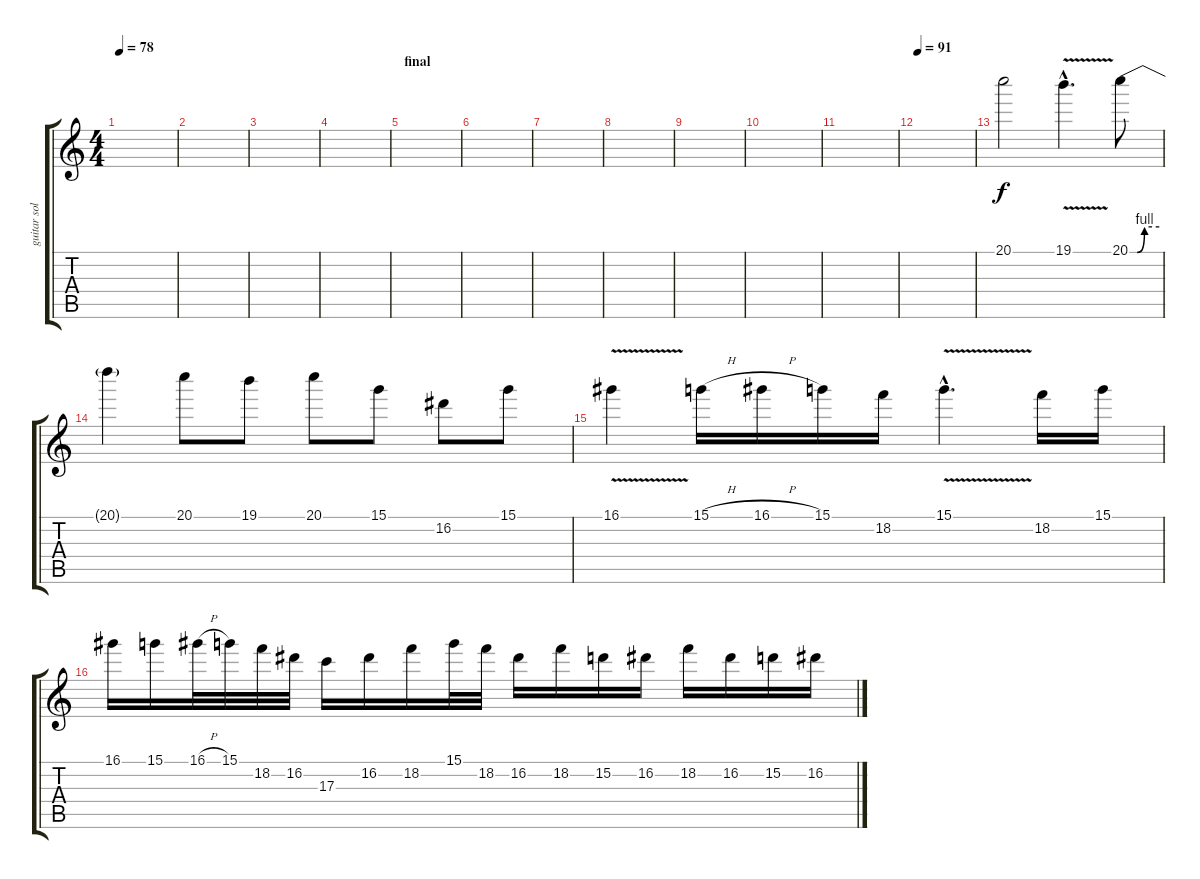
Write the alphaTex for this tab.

\track ("guitar solo" "guitar sol") {instrument distortionguitar}
\staff {score tabs}
\tuning (E4 B3 G3 D3 A2 E2) {hide}
\ts (4 4)
\tempo 78
\clef g2
\ks c
|
|
|
|
\section ("" "final")
|
|
|
|
|
|
|
\tempo 91
|
20.1.2{volume 15 balance 12} 19.1{v hac}.4{d} 20.1{be (custom 0 0 15 0 30 4 60 4)}.8 |
20.1{t}.4 20.1.8 19.1.8 20.1.8 15.1.8 16.2.8 15.1.8 |
16.1{v}.4 15.1{h}.16 16.1{h}.16 15.1.16 18.2.16 15.1{v hac}.4{d} 18.2.16 15.1.16 |
16.1.16 15.1.16 16.1{h}.32 15.1.32 18.2.32 16.2.32 17.3.16 16.2.16 18.2.16 15.1.32 18.2.32 16.2.16 18.2.16 15.2.16 16.2.16 18.2.16 16.2.16 15.2.16 16.2.16
